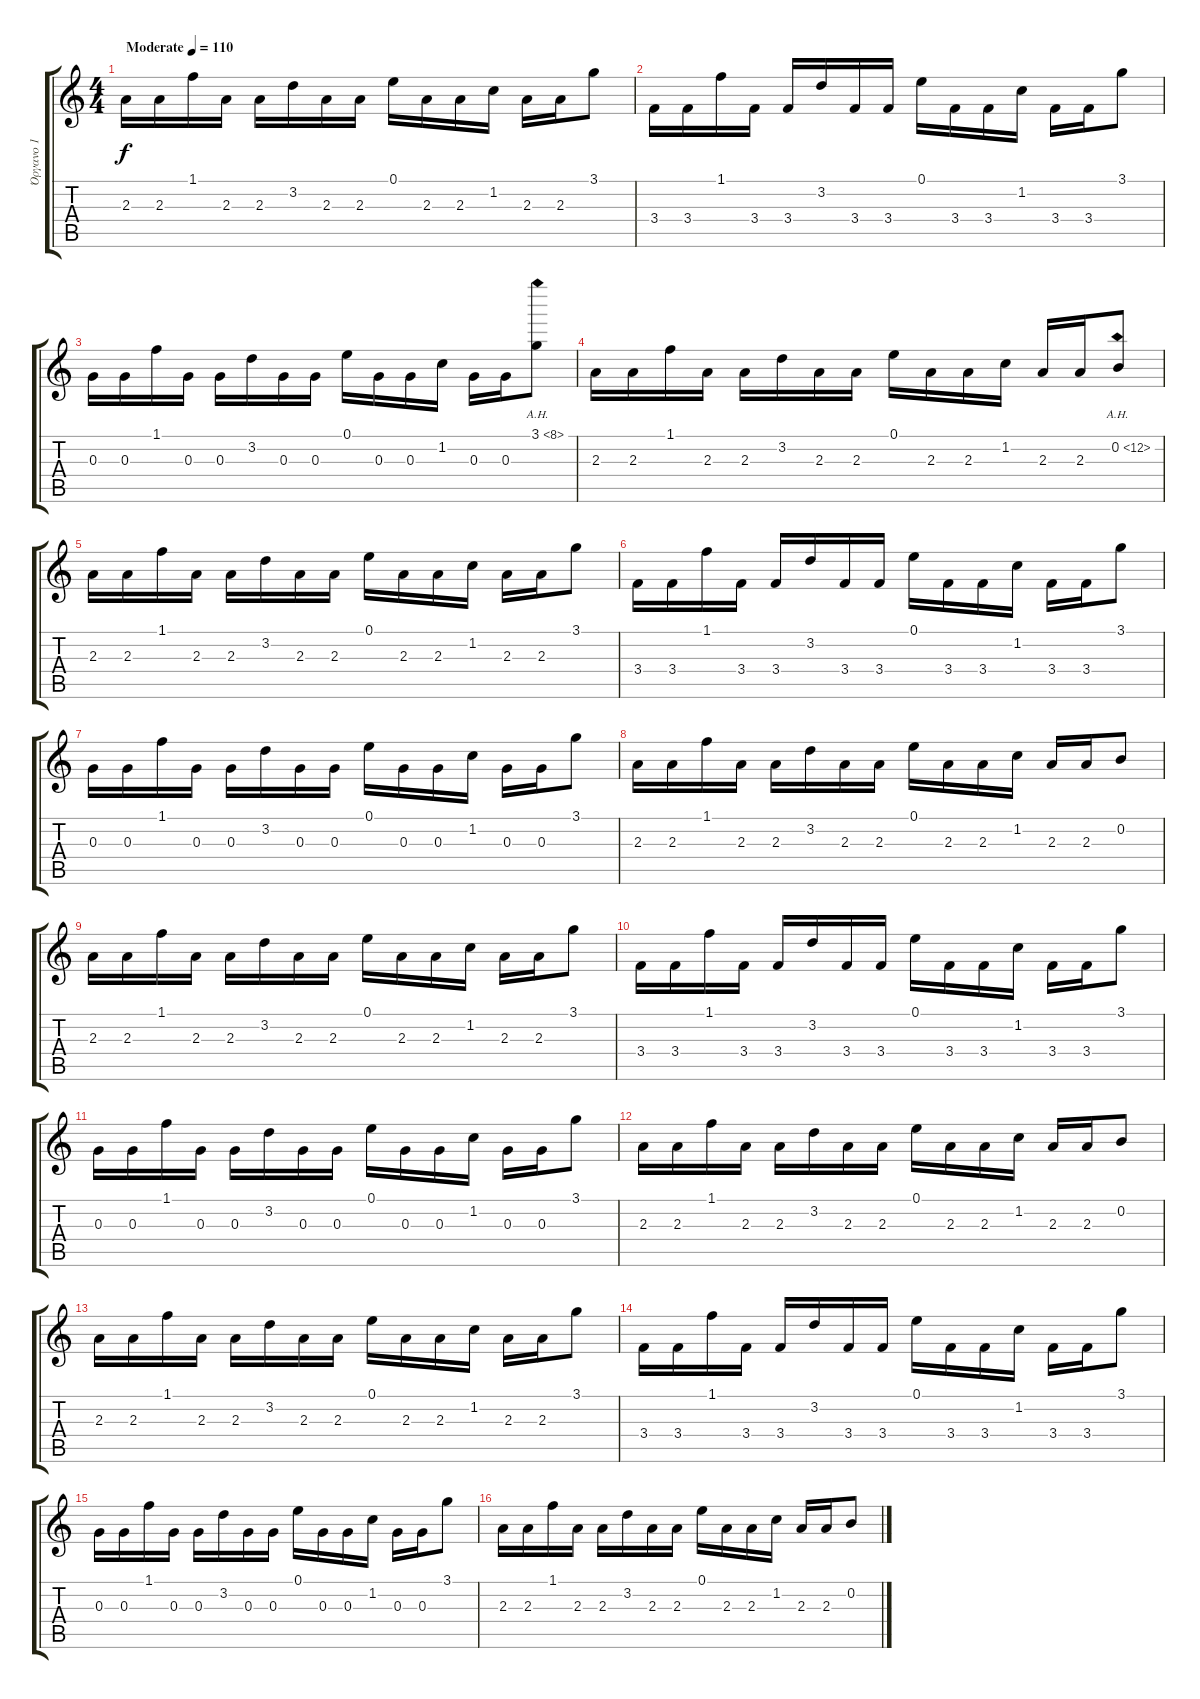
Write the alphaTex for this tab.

\track ("Όργανο 1" "Όργανο 1") {instrument overdrivenguitar}
\staff {score tabs}
\tuning (E4 B3 G3 D3 A2 E2) {hide}
\ts (4 4)
\tempo (110 "Moderate")
\clef g2
\ks c
2.3.16{dy f instrument overdrivenguitar} 2.3.16 1.1.16 2.3.16 2.3.16 3.2.16 2.3.16 2.3.16 0.1.16 2.3.16 2.3.16 1.2.16 2.3.16 2.3.16 3.1.8 |
3.4.16 3.4.16 1.1.16 3.4.16 3.4.16 3.2.16 3.4.16 3.4.16 0.1.16 3.4.16 3.4.16 1.2.16 3.4.16 3.4.16 3.1.8 |
0.3.16 0.3.16 1.1.16 0.3.16 0.3.16 3.2.16 0.3.16 0.3.16 0.1.16 0.3.16 0.3.16 1.2.16 0.3.16 0.3.16 3.1{ah 5}.8 |
2.3.16 2.3.16 1.1.16 2.3.16 2.3.16 3.2.16 2.3.16 2.3.16 0.1.16 2.3.16 2.3.16 1.2.16 2.3.16 2.3.16 0.2{ah 12}.8 |
2.3.16 2.3.16 1.1.16 2.3.16 2.3.16 3.2.16 2.3.16 2.3.16 0.1.16 2.3.16 2.3.16 1.2.16 2.3.16 2.3.16 3.1.8 |
3.4.16 3.4.16 1.1.16 3.4.16 3.4.16 3.2.16 3.4.16 3.4.16 0.1.16 3.4.16 3.4.16 1.2.16 3.4.16 3.4.16 3.1.8 |
0.3.16 0.3.16 1.1.16 0.3.16 0.3.16 3.2.16 0.3.16 0.3.16 0.1.16 0.3.16 0.3.16 1.2.16 0.3.16 0.3.16 3.1.8 |
2.3.16 2.3.16 1.1.16 2.3.16 2.3.16 3.2.16 2.3.16 2.3.16 0.1.16 2.3.16 2.3.16 1.2.16 2.3.16 2.3.16 0.2.8 |
2.3.16 2.3.16 1.1.16 2.3.16 2.3.16 3.2.16 2.3.16 2.3.16 0.1.16 2.3.16 2.3.16 1.2.16 2.3.16 2.3.16 3.1.8 |
3.4.16 3.4.16 1.1.16 3.4.16 3.4.16 3.2.16 3.4.16 3.4.16 0.1.16 3.4.16 3.4.16 1.2.16 3.4.16 3.4.16 3.1.8 |
0.3.16 0.3.16 1.1.16 0.3.16 0.3.16 3.2.16 0.3.16 0.3.16 0.1.16 0.3.16 0.3.16 1.2.16 0.3.16 0.3.16 3.1.8 |
2.3.16 2.3.16 1.1.16 2.3.16 2.3.16 3.2.16 2.3.16 2.3.16 0.1.16 2.3.16 2.3.16 1.2.16 2.3.16 2.3.16 0.2.8 |
2.3.16 2.3.16 1.1.16 2.3.16 2.3.16 3.2.16 2.3.16 2.3.16 0.1.16 2.3.16 2.3.16 1.2.16 2.3.16 2.3.16 3.1.8 |
3.4.16 3.4.16 1.1.16 3.4.16 3.4.16 3.2.16 3.4.16 3.4.16 0.1.16 3.4.16 3.4.16 1.2.16 3.4.16 3.4.16 3.1.8 |
0.3.16 0.3.16 1.1.16 0.3.16 0.3.16 3.2.16 0.3.16 0.3.16 0.1.16 0.3.16 0.3.16 1.2.16 0.3.16 0.3.16 3.1.8 |
2.3.16 2.3.16 1.1.16 2.3.16 2.3.16 3.2.16 2.3.16 2.3.16 0.1.16 2.3.16 2.3.16 1.2.16 2.3.16 2.3.16 0.2.8
